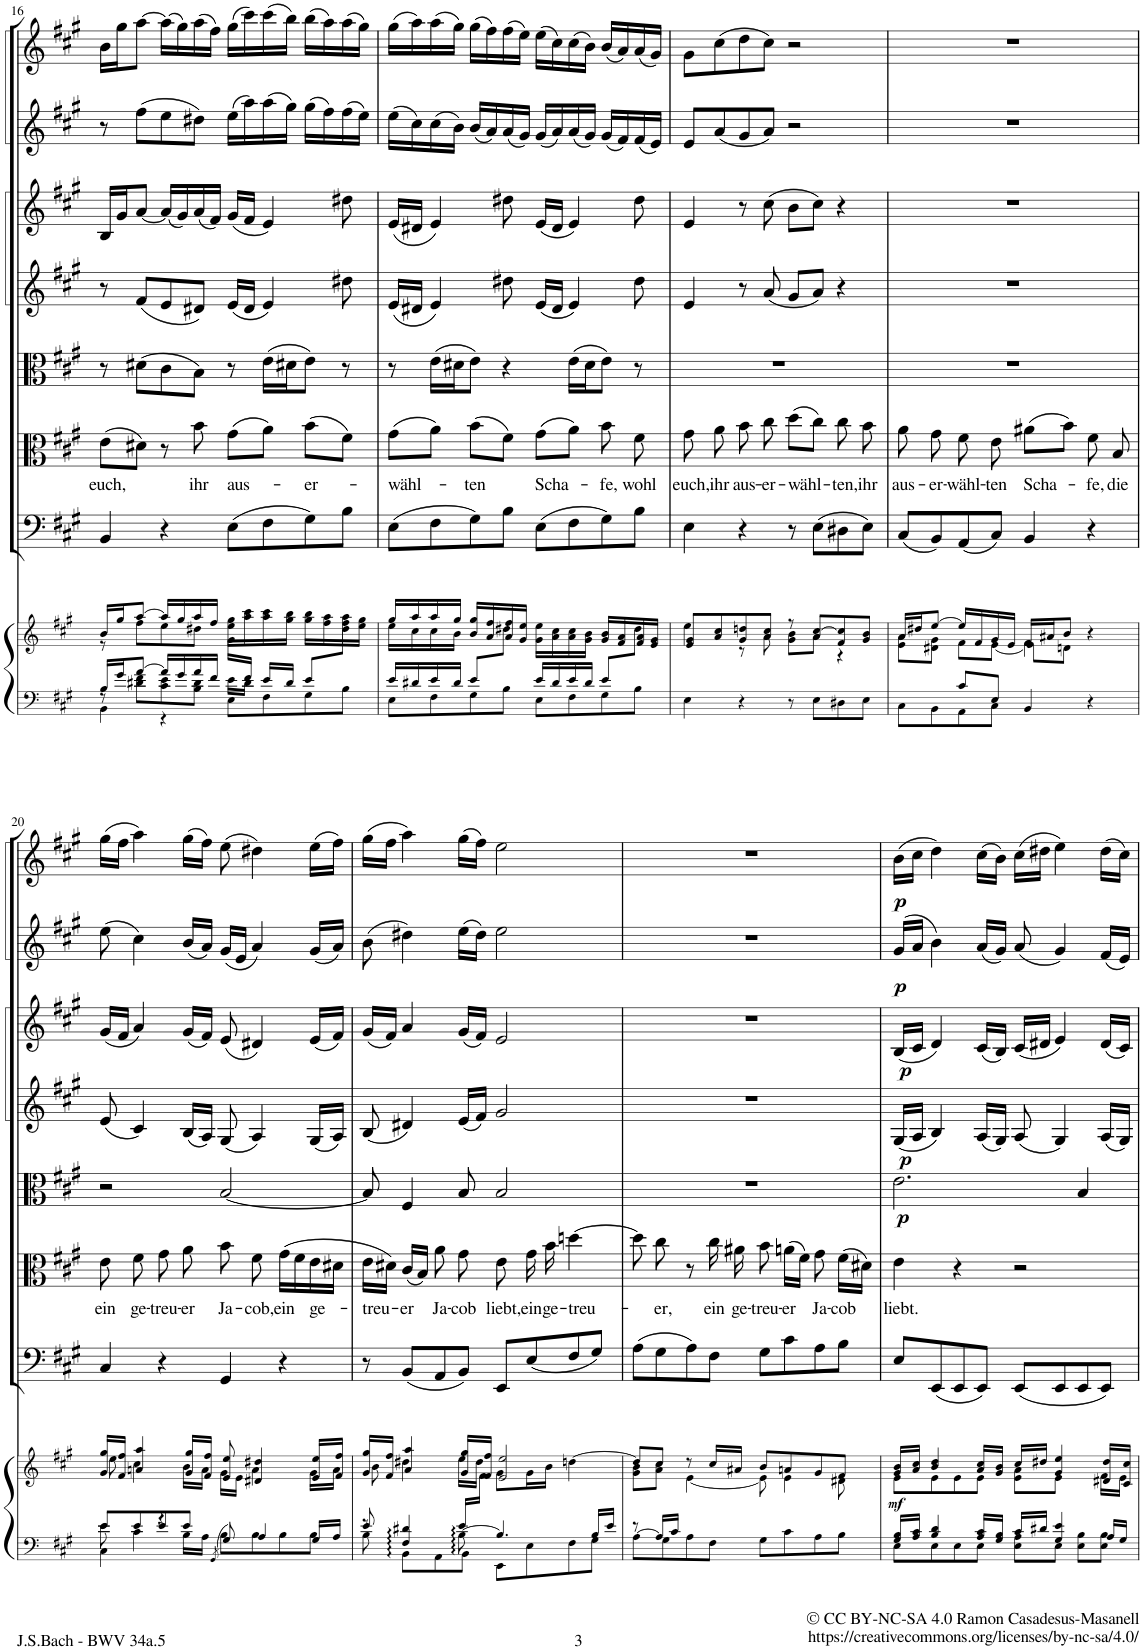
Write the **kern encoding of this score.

**kern	**kern	**dynam	**kern	**kern	**text	**kern	**dynam	**kern	**dynam	**kern	**dynam	**kern	**dynam	**kern	**dynam
*part8	*part8	*part8	*part7	*part6	*part6	*part5	*part5	*part4	*part4	*part3	*part3	*part2	*part2	*part1	*part1
*staff9	*staff8	*staff8/9	*staff7	*staff6	*staff6	*staff5	*staff5	*staff4	*staff4	*staff3	*staff3	*staff2	*staff2	*staff1	*staff1
*I"Piano reduction	*	*	*I"Continuo	*I"Alto	*	*I"Viola	*	*I"Violino II	*	*I"Violino I	*	*I"Flauto traverso II	*	*I"Flauto traverso I	*
*I'Pno	*	*	*	*	*	*I'Vla	*	*	*	*I'Vln	*	*I'Fl	*	*I'Fl	*
!!LO:PB:g=z
*clefF4	*clefG2	*	*clefF4	*clefC3	*	*clefC3	*	*clefG2	*	*clefG2	*	*clefG2	*	*clefG2	*
*k[f#c#g#]	*k[f#c#g#]	*	*k[f#c#g#]	*k[f#c#g#]	*	*k[f#c#g#]	*	*k[f#c#g#]	*	*k[f#c#g#]	*	*k[f#c#g#]	*	*k[f#c#g#]	*
*A:	*A:	*	*A:	*A:	*	*A:	*	*A:	*	*A:	*	*A:	*	*A:	*
*M4/4	*M4/4	*	*M4/4	*M4/4	*	*M4/4	*	*M4/4	*	*M4/4	*	*M4/4	*	*M4/4	*
*met(c)	*met(c)	*	*met(c)	*met(c)	*	*met(c)	*	*met(c)	*	*met(c)	*	*met(c)	*	*met(c)	*
=16	=16	=16	=16	=16	=16	=16	=16	=16	=16	=16	=16	=16	=16	=16	=16
*^	*^	*	*	*	*	*	*	*	*	*	*	*	*	*	*
*	*^	*	*^	*	*	*	*	*	*	*	*	*	*	*	*	*	*
!	!	!	!	!	!	!	!	!	!LO:LY:b	!	!	!	!	!	!	!	!	!	!
16B/LL	8r	4BB\	16b/LL	8r	2ryy	.	4BB/	(8e\L	euch,	8r	.	8r	.	16B/LL	.	8r	.	16b\LL	.
16g#/J	.	.	16gg#/J	.	.	.	.	.	.	.	.	.	.	16g#/J	.	.	.	16gg#\J	.
[8a/J	8d#X\ 8f#\L	.	[8aa/J	8ff#\L	.	.	.	8d#X\J)	.	(8d#X\L	.	(8f#/L	.	[8a/J	.	(8ff#\L	.	[8aa\J	.
16a/LL]	8c#\ 8e\	4r	16aa/LL]	8ee\	.	.	4r	8r	.	8c#\	.	8e/	.	(16a/LL]	.	8ee\	.	(16aa\LL]	.
16g#/	.	.	16gg#/	.	.	.	.	.	.	.	.	.	.	16g#/)	.	.	.	16gg#\)	.
!	!	!	!	!	!	!	!	!	!LO:LY:b	!	!	!	!	!	!	!	!	!	!
16a/	8B\ 8d#\J	.	16aa/	8dd#X\J	.	.	.	8b\	ihr	8B\J)	.	8d#X/J)	.	(16a/	.	8dd#X\J)	.	(16aa\	.
16f#/JJ	.	.	16ff#/JJ	.	.	.	.	.	.	.	.	.	.	16f#/JJ)	.	.	.	16ff#\JJ)	.
!	!	!	!	!	!	!	!	!	!LO:LY:b	!	!	!	!	!	!	!	!	!	!
16ryy	8E\L	16e\LL	16ee\ 16gg#\LL	2ryy	16g#\LL	.	(8E\L	(8g#\L	aus-	8r	.	(16e/LL	.	(16g#/LL	.	(16ee\LL	.	(16gg#\LL	.
16f#/JJ	.	16d#\JJ	16aa\ 16ccc#\	.	16ryy	.	.	.	.	.	.	16d#/JJ	.	16f#/JJ	.	16aa\)	.	16ccc#\)	.
*	*	*	*	*v	*v	*	*	*	*	*	*	*	*	*	*	*	*	*	*
16e/LL	8F#\	8ryy	16aa\ 16ccc#\	.	.	8F#\	8a\J)	.	(16e\LL	.	4e/)	.	4e/)	.	(16aa\	.	(16ccc#\	.
16d#/JJ	.	.	16gg#\ 16bb\JJ	.	.	.	.	.	16d#X\J	.	.	.	.	.	16gg#\JJ)	.	16bb\JJ)	.
!	!	!	!	!	!	!	!	!LO:LY:b	!	!	!	!	!	!	!	!	!	!
8e/L	8G#\	4ryy	16gg#\ 16bb\LL	.	.	8G#\)	(8b\L	er-	8e\J)	.	.	.	.	.	(16gg#\LL	.	(16bb\LL	.
.	.	.	16ff#\ 16aa\	.	.	.	.	.	.	.	.	.	.	.	16ff#\)	.	16aa\)	.
*	*	*	*	*^	*	*	*	*	*	*	*	*	*	*	*	*	*	*
8ryy	8B\J	.	16ff#\ 16aa\	.	8dd#\J	.	8B\J	8f#\J)	.	8r	.	8dd#X\	.	8dd#X\	.	(16ff#\	.	(16aa\	.
.	.	.	16ee\ 16gg#\JJ	.	.	.	.	.	.	.	.	.	.	.	.	16ee\JJ)	.	16gg#\JJ)	.
*	*	*	*	*v	*v	*	*	*	*	*	*	*	*	*	*	*	*	*	*
=17	=17	=17	=17	=17	=17	=17	=17	=17	=17	=17	=17	=17	=17	=17	=17	=17	=17	=17
!	!	!	!	!	!	!	!	!LO:LY:b	!	!	!	!	!	!	!	!	!	!
4ryy	16e/LL	8E\L	16gg#/LL	16ee\LL	.	(8E\L	(8g#\L	wähl-	8r	.	(16e/LL	.	(16e/LL	.	(16ee\LL	.	(16gg#\LL	.
.	16d#X/	.	16aa/	16cc#\	.	.	.	.	.	.	16d#X/JJ	.	16d#X/JJ	.	16cc#\)	.	16aa\)	.
.	16e/	8F#\	16aa/	16cc#\	.	8F#\	8a\J)	.	(16e\LL	.	4e/)	.	4e/)	.	(16cc#\	.	(16aa\	.
.	16d#/JJ	.	16gg#/JJ	16b\JJ	.	.	.	.	16d#X\J	.	.	.	.	.	16b\JJ)	.	16gg#\JJ)	.
!	!	!	!	!	!	!	!	!LO:LY:b	!	!	!	!	!	!	!	!	!	!
8e/L	4ryy	8G#\	16b/ 16gg#/LL	8ryy	.	8G#\)	(8b\L	ten	8e\J)	.	.	.	.	.	(16b/LL	.	(16gg#\LL	.
.	.	.	16a/ 16ff#/	.	.	.	.	.	.	.	.	.	.	.	16a/)	.	16ff#\)	.
4.ryy	.	8B\J	16a/ 16ff#/	8dd#X\J	.	8B\J	8f#\J)	.	4r	.	8dd#X\	.	8dd#X\	.	(16a/	.	(16ff#\	.
.	.	.	16g#/ 16ee/JJ	.	.	.	.	.	.	.	.	.	.	.	16g#/JJ)	.	16ee\JJ)	.
!	!	!	!	!	!	!	!	!LO:LY:b	!	!	!	!	!	!	!	!	!	!
.	16e/LL	8E\L	16g#\ 16ee\LL	4ryy	.	(8E\L	(8g#\L	Scha-	.	.	(16e/LL	.	(16e/LL	.	(16g#/LL	.	(16ee\LL	.
.	16d#/	.	16a\ 16cc#\	.	.	.	.	.	.	.	16d#/JJ	.	16d#/JJ	.	16a/)	.	16cc#\)	.
.	16e/	8F#\	16a\ 16cc#\	.	.	8F#\	8a\J)	.	(16e\LL	.	4e/)	.	4e/)	.	(16a/	.	(16cc#\	.
.	16d#/JJ	.	16g#\ 16b\JJ	.	.	.	.	.	16d#\J	.	.	.	.	.	16g#/JJ)	.	16b\JJ)	.
!	!	!	!	!	!	!	!	!LO:LY:b	!	!	!	!	!	!	!	!	!	!
8e/L	4ryy	8G#\	16g#/ 16b/LL	8ryy	.	8G#\)	8b\	-fe,	8e\J)	.	.	.	.	.	(16g#/LL	.	(16b/LL	.
.	.	.	16f#/ 16a/	.	.	.	.	.	.	.	.	.	.	.	16f#/)	.	16a/)	.
!	!	!	!	!	!	!	!	!LO:LY:b	!	!	!	!	!	!	!	!	!	!
8ryy	.	8B\J	16f#/ 16a/	8dd#\J	.	8B\J	8f#\	wohl	8r	.	8dd#\	.	8dd#\	.	(16f#/	.	(16a/	.
.	.	.	16e/ 16g#/JJ	.	.	.	.	.	.	.	.	.	.	.	16e/JJ)	.	16g#/JJ)	.
*v	*v	*v	*	*	*	*	*	*	*	*	*	*	*	*	*	*	*	*
=18	=18	=18	=18	=18	=18	=18	=18	=18	=18	=18	=18	=18	=18	=18	=18	=18
!	!	!	!	!	!	!LO:LY:b	!	!	!	!	!	!	!	!	!	!
4E\	8e/ 8g#/L	4ee\	.	4E\	8g#\	euch,	1r	.	4e/	.	4e/	.	8e/L	.	8g#\L	.
!	!	!	!	!	!	!LO:LY:b	!	!	!	!	!	!	!	!	!	!
.	8a/ 8cc#/	.	.	.	8a\	ihr	.	.	.	.	.	.	(8a/	.	(8cc#\	.
!	!	!	!	!	!	!LO:LY:b	!	!	!	!	!	!	!	!	!	!
4r	8g#/ 8ddn/	8r	.	4r	8b\	aus-	.	.	8r	.	8r	.	8g#/	.	8dd\	.
!	!	!	!	!	!	!LO:LY:b	!	!	!	!	!	!	!	!	!	!
.	8a/ 8cc#/J	8a\	.	.	8cc#\	-er-	.	.	(8a/	.	(8cc#\	.	8a/J)	.	8cc#\J)	.
!	!	!	!	!	!	!LO:LY:b	!	!	!	!	!	!	!	!	!	!
8r	8r	8g#\ 8b\L	.	8r	(8dd\L	-wähl-	.	.	8g#/L	.	8b\L	.	2r	.	2r	.
8E\L	8a/ [8cc#/L	8a\J	.	(8E\L	8cc#\J)	.	.	.	8a/J)	.	8cc#\J)	.	.	.	.	.
!	!	!	!	!	!	!LO:LY:b	!	!	!	!	!	!	!	!	!	!
8D#X\	8f#/ 8cc#/]	4r	.	8D#X\	8cc#\	ten,	.	.	4r	.	4r	.	.	.	.	.
!	!	!	!	!	!	!LO:LY:b	!	!	!	!	!	!	!	!	!	!
8E\J	8g#/ 8b/J	.	.	8E\J)	8b\	ihr	.	.	.	.	.	.	.	.	.	.
=19	=19	=19	=19	=19	=19	=19	=19	=19	=19	=19	=19	=19	=19	=19	=19	=19
*^	*	*^	*	*	*	*	*	*	*	*	*	*	*	*	*	*
!	!	!	!	!	!	!	!	!LO:LY:b	!	!	!	!	!	!	!	!	!	!
4ryy	8C#\L	16a/LL	8e\ 8a\L	2ryy	.	(8C#/L	8a\	aus-	1r	.	1r	.	1r	.	1r	.	1r	.
.	.	16dd#X/J	.	.	.	.	.	.	.	.	.	.	.	.	.	.	.	.
!	!	!	!	!	!	!	!	!LO:LY:b	!	!	!	!	!	!	!	!	!	!
.	8BB\	[8ee/J	8d#X\ 8g#\J	.	.	8BB/)	8g#\	-er-	.	.	.	.	.	.	.	.	.	.
!	!	!	!	!	!	!	!	!LO:LY:b	!	!	!	!	!	!	!	!	!	!
8c#/L	8AA\	16ee/LL]	8f#\L	.	.	(8AA/	8f#\	-wähl-	.	.	.	.	.	.	.	.	.	.
.	.	16f#/	.	.	.	.	.	.	.	.	.	.	.	.	.	.	.	.
!	!	!	!	!	!	!	!	!LO:LY:b	!	!	!	!	!	!	!	!	!	!
8E/J	8C#\J	16g#/	[8e\J	.	.	8C#/J)	8e\	-ten	.	.	.	.	.	.	.	.	.	.
.	.	16e/JJ	.	.	.	.	.	.	.	.	.	.	.	.	.	.	.	.
!	!	!	!	!	!	!	!	!LO:LY:b	!	!	!	!	!	!	!	!	!	!
4ryy	4BB/	16f#/LL	4f#\	8e\L]	.	4BB/	(8a#X\L	Scha-	.	.	.	.	.	.	.	.	.	.
.	.	16a#X/J	.	.	.	.	.	.	.	.	.	.	.	.	.	.	.	.
.	.	8b/J	.	8dn\J	.	.	8b\J)	.	.	.	.	.	.	.	.	.	.	.
!	!	!	!	!	!	!	!	!LO:LY:b	!	!	!	!	!	!	!	!	!	!
4r	4ryy	4r	4ryy	4ryy	.	4r	8f#\	-fe,	.	.	.	.	.	.	.	.	.	.
!	!	!	!	!	!	!	!	!LO:LY:b	!	!	!	!	!	!	!	!	!	!
.	.	.	.	.	.	.	8B/	die	.	.	.	.	.	.	.	.	.	.
*	*	*	*v	*v	*	*	*	*	*	*	*	*	*	*	*	*	*	*
!!LO:LB:g=z
=20	=20	=20	=20	=20	=20	=20	=20	=20	=20	=20	=20	=20	=20	=20	=20	=20	=20
*	*^	*	*	*	*	*	*	*	*	*	*	*	*	*	*	*	*
!	!	!	!	!	!	!	!	!LO:LY:b	!	!	!	!	!	!	!	!	!	!
8e/L	4C#\	8e\	16g#/ 16gg#/LL	8ee\	.	4C#/	8e\	ein	2r	.	(8e/	.	(16g#/LL	.	(8ee\	.	(16gg#\LL	.
.	.	.	16f#/ 16ff#/JJ	.	.	.	.	.	.	.	.	.	16f#/JJ	.	.	.	16ff#\JJ	.
!	!	!	!	!	!	!	!	!LO:LY:b	!	!	!	!	!	!	!	!	!	!
8e/	.	4c#\	4an/ 4aa/	4cc#\	.	.	8f#\	ge-	.	.	4c#/)	.	4a/)	.	4cc#\)	.	4aa\)	.
!	!	!	!	!	!	!	!	!LO:LY:b	!	!	!	!	!	!	!	!	!	!
8e/	4r	.	.	.	.	4r	8g#\	-treu-	.	.	.	.	.	.	.	.	.	.
!	!	!	!	!	!	!	!	!LO:LY:b	!	!	!	!	!	!	!	!	!	!
8e/J	.	16B\LL	16g#/ 16gg#/LL	16b\LL	.	.	8a\	-er	.	.	(16B/LL	.	(16g#/LL	.	(16b/LL	.	(16gg#\LL	.
.	.	16A\JJ	16f#/ 16ff#/JJ	16a\JJ	.	.	.	.	.	.	16A/JJ)	.	16f#/JJ)	.	16a/JJ)	.	16ff#\JJ)	.
8qGG#/	.	.	.	.	.	.	.	.	.	.	.	.	.	.	.	.	.	.
!	!	!	!	!	!	!	!	!LO:LY:b	!	!	!	!	!	!	!	!	!	!
8G#/	8B\L	2ryy	8e/ 8ee/	16g#\LL	.	4GG#/	8b\	Ja-	[2B/	.	(8G#/	.	(8e/	.	(16g#/LL	.	(8ee\	.
.	.	.	.	16e\JJ	.	.	.	.	.	.	.	.	.	.	16e/JJ	.	.	.
!	!	!	!	!	!	!	!	!LO:LY:b	!	!	!	!	!	!	!	!	!	!
4A/	8B\	.	4d#X/ 4dd#X/	4a\	.	.	8f#\	cob,	.	.	4A/)	.	4d#X/)	.	4a/)	.	4dd#X\)	.
!	!	!	!	!	!	!	!	!LO:LY:b	!	!	!	!	!	!	!	!	!	!
.	8B\	.	.	.	.	4r	(16g#\LL	ein	.	.	.	.	.	.	.	.	.	.
.	.	.	.	.	.	.	16f#\	.	.	.	.	.	.	.	.	.	.	.
!	!	!	!	!	!	!	!	!LO:LY:b	!	!	!	!	!	!	!	!	!	!
16G#/LL	8B\J	.	16e/ 16ee/LL	16g#\LL	.	.	16e\	ge-	.	.	(16G#/LL	.	(16e/LL	.	(16g#/LL	.	(16ee\LL	.
16A/JJ	.	.	16f#/ 16ff#/JJ	16a\JJ	.	.	16d#X\JJ	.	.	.	16A/JJ)	.	16f#/JJ)	.	16a/JJ)	.	16ff#\JJ)	.
=21	=21	=21	=21	=21	=21	=21	=21	=21	=21	=21	=21	=21	=21	=21	=21	=21	=21	=21
*	*	*	*	*^	*	*	*	*	*	*	*	*	*	*	*	*	*	*
!	!	!	!	!	!	!	!	!	!LO:LY:b	!	!	!	!	!	!	!	!	!	!
8e/	8r	8B\	16g#/ 16gg#/LL	8b\	4..ryy	.	8r	16e\LL	-treu-	8B/]	.	(8B/	.	(16g#/LL	.	(8b\	.	(16gg#\LL	.
.	.	.	16f#/ 16ff#/JJ	.	.	.	.	16d#X\JJ)	.	.	.	.	.	16f#/JJ)	.	.	.	16ff#\JJ	.
!	!	!	!	!	!	!	!	!	!LO:LY:b	!	!	!	!	!	!	!	!	!	!
4d#X/	8BB\L	4F#/	4a/ 4aa/	4dd#X\	.	.	(8BB/L	(16c#/LL	-er	4F#/	.	4d#X/)	.	4a/	.	4dd#X\)	.	4aa\)	.
.	.	.	.	.	.	.	.	16B/JJ)	.	.	.	.	.	.	.	.	.	.	.
!	!	!	!	!	!	!	!	!	!LO:LY:b	!	!	!	!	!	!	!	!	!	!
.	8AA\	.	.	.	.	.	8AA/	8a\	Ja-	.	.	.	.	.	.	.	.	.	.
!	!	!	!	!	!	!	!	!	!LO:LY:b	!	!	!	!	!	!	!	!	!	!
[>8B\	8BB\J	16e/LL	16g#/ 16gg#/LL	16ee\LL	.	.	8BB/J)	8g#\	cob	8B/	.	(16e/LL	.	(16g#/LL	.	(16ee\LL	.	(16gg#\LL	.
.	.	16ryy	16f#/ 16ff#/JJ	16dd#\JJ	16f#\JJ	.	.	.	.	.	.	16f#/JJ)	.	16f#/JJ)	.	16dd#\JJ)	.	16ff#\JJ)	.
!	!	!	!	!	!	!	!	!	!LO:LY:b	!	!	!	!	!	!	!	!	!	!
4.B/]	8EE\L	2ryy	2e/ 2ee/	8g#\L	2ryy	.	8EE/L	8e\	liebt,	2B/	.	2g#/	.	2e/	.	2ee\	.	2ee\	.
!	!	!	!	!	!	!	!	!	!LO:LY:b	!	!	!	!	!	!	!	!	!	!
.	8E\	.	.	16g#\L	.	.	(8E/	16g#\	ein	.	.	.	.	.	.	.	.	.	.
!	!	!	!	!	!	!	!	!	!LO:LY:b	!	!	!	!	!	!	!	!	!	!
.	.	.	.	16b\JJ	.	.	.	16b\	ge-	.	.	.	.	.	.	.	.	.	.
!	!	!	!	!	!	!	!	!	!LO:LY:b	!	!	!	!	!	!	!	!	!	!
.	8F#\	.	.	[>4ddn\	.	.	8F#/	[4ddn\	-treu-	.	.	.	.	.	.	.	.	.	.
16B/LL	8G#\J	.	.	.	.	.	8G#/J)	.	.	.	.	.	.	.	.	.	.	.	.
16e/JJ	.	.	.	.	.	.	.	.	.	.	.	.	.	.	.	.	.	.	.
*	*v	*v	*	*	*	*	*	*	*	*	*	*	*	*	*	*	*	*	*
*	*	*	*v	*v	*	*	*	*	*	*	*	*	*	*	*	*	*	*
=22	=22	=22	=22	=22	=22	=22	=22	=22	=22	=22	=22	=22	=22	=22	=22	=22	=22
8r	[>8A\L	8dd/L]	8g#\ 8b\L	.	(8A\L	8dd\]	.	1r	.	1r	.	1r	.	1r	.	1r	.
!	!	!	!	!	!	!	!LO:LY:b	!	!	!	!	!	!	!	!	!	!
16A/LL]	8G#\	8cc#/J	8a\ 8cc#\J	.	8G#\	8cc#\	-er,	.	.	.	.	.	.	.	.	.	.
16c#/JJ	.	.	.	.	.	.	.	.	.	.	.	.	.	.	.	.	.
4ryy	8A\	8r	[4e\	.	8A\)	8r	.	.	.	.	.	.	.	.	.	.	.
!	!	!	!	!	!	!	!LO:LY:b	!	!	!	!	!	!	!	!	!	!
.	8F#\J	16cc#/LL	.	.	8F#\J	16cc#\	ein	.	.	.	.	.	.	.	.	.	.
!	!	!	!	!	!	!	!LO:LY:b	!	!	!	!	!	!	!	!	!	!
.	.	16a#X/JJ	.	.	.	16a#X\	ge-	.	.	.	.	.	.	.	.	.	.
!	!	!	!	!	!	!	!LO:LY:b	!	!	!	!	!	!	!	!	!	!
2ryy	8G#\L	8b/L	8e\]	.	8G#\L	8b\	-treu-	.	.	.	.	.	.	.	.	.	.
!	!	!	!	!	!	!	!LO:LY:b	!	!	!	!	!	!	!	!	!	!
.	8c#\	8an/	4e\	.	8c#\	(16an\LL	-er	.	.	.	.	.	.	.	.	.	.
.	.	.	.	.	.	16f#\JJ)	.	.	.	.	.	.	.	.	.	.	.
!	!	!	!	!	!	!	!LO:LY:b	!	!	!	!	!	!	!	!	!	!
.	8A\	8g#/	.	.	8A\	8g#\	Ja-	.	.	.	.	.	.	.	.	.	.
!	!	!	!	!	!	!	!LO:LY:b	!	!	!	!	!	!	!	!	!	!
.	8B\J	8f#/J	8d#X\	.	8B\J	(16f#\LL	cob	.	.	.	.	.	.	.	.	.	.
.	.	.	.	.	.	16d#X\JJ)	.	.	.	.	.	.	.	.	.	.	.
=23	=23	=23	=23	=23	=23	=23	=23	=23	=23	=23	=23	=23	=23	=23	=23	=23	=23
!	!	!	!	!LO:DY:a=2	!	!	!LO:LY:b	!	!LO:DY:b	!	!LO:DY:b	!	!LO:DY:b	!	!LO:DY:b	!	!LO:DY:b
16G#/ 16B/LL	8E\L	16g#/ 16b/LL	8e\L	mf	8E/L	4e\	liebt.	2.e\	p	(16G#/LL	p	(16B/LL	p	(16g#/LL	p	(16b\LL	p
16A/ 16c#/JJ	.	16a/ 16cc#/JJ	.	.	.	.	.	.	.	16A/JJ	.	16c#/JJ	.	16a/JJ	.	16cc#\JJ	.
4B/ 4d/	8E\	4b/ 4dd/	8e\	.	(8EE/	.	.	.	.	4B/)	.	4d/)	.	4b\)	.	4dd\)	.
.	8E\	.	8e\	.	8EE/	4r	.	.	.	.	.	.	.	.	.	.	.
16A/ 16c#/LL	8E\J	16a/ 16cc#/LL	8e\J	.	8EE/J)	.	.	.	.	(16A/LL	.	(16c#/LL	.	(16a/LL	.	(16cc#\LL	.
16G#/ 16B/JJ	.	16g#/ 16b/JJ	.	.	.	.	.	.	.	16G#/JJ)	.	16B/JJ)	.	16g#/JJ)	.	16b\JJ)	.
16c#/LL	8E\ 8A\L	16cc#/LL	8e\ 8a\L	.	(8EE/L	2r	.	.	.	(8A/	.	(16c#/LL	.	(8a/	.	(16cc#\LL	.
16d#X/JJ	.	16dd#X/JJ	.	.	.	.	.	.	.	.	.	16d#X/JJ	.	.	.	16dd#X\JJ	.
4G#/ 4e/	8E\J	4g#/ 4ee/	8e\J	.	8EE/	.	.	.	.	4G#/)	.	4e/)	.	4g#/)	.	4ee\)	.
.	8E\ 8B\L	.	8ryy	.	8EE/	.	.	4B/	.	.	.	.	.	.	.	.	.
16A/LL	8E\ 8B\J	16d#X/ 16dd#/LL	16f#\LL	.	8EE/J)	.	.	.	.	(16A/LL	.	(16d#/LL	.	(16f#/LL	.	(16dd#\LL	.
16G#/JJ	.	16c#/ 16cc#/JJ	16e\JJ	.	.	.	.	.	.	16G#/JJ)	.	16c#/JJ)	.	16e/JJ)	.	16cc#\JJ)	.
*v	*v	*	*	*	*	*	*	*	*	*	*	*	*	*	*	*	*
*	*v	*v	*	*	*	*	*	*	*	*	*	*	*	*	*	*
=	=	=	=	=	=	=	=	=	=	=	=	=	=	=	=
*-	*-	*-	*-	*-	*-	*-	*-	*-	*-	*-	*-	*-	*-	*-	*-
